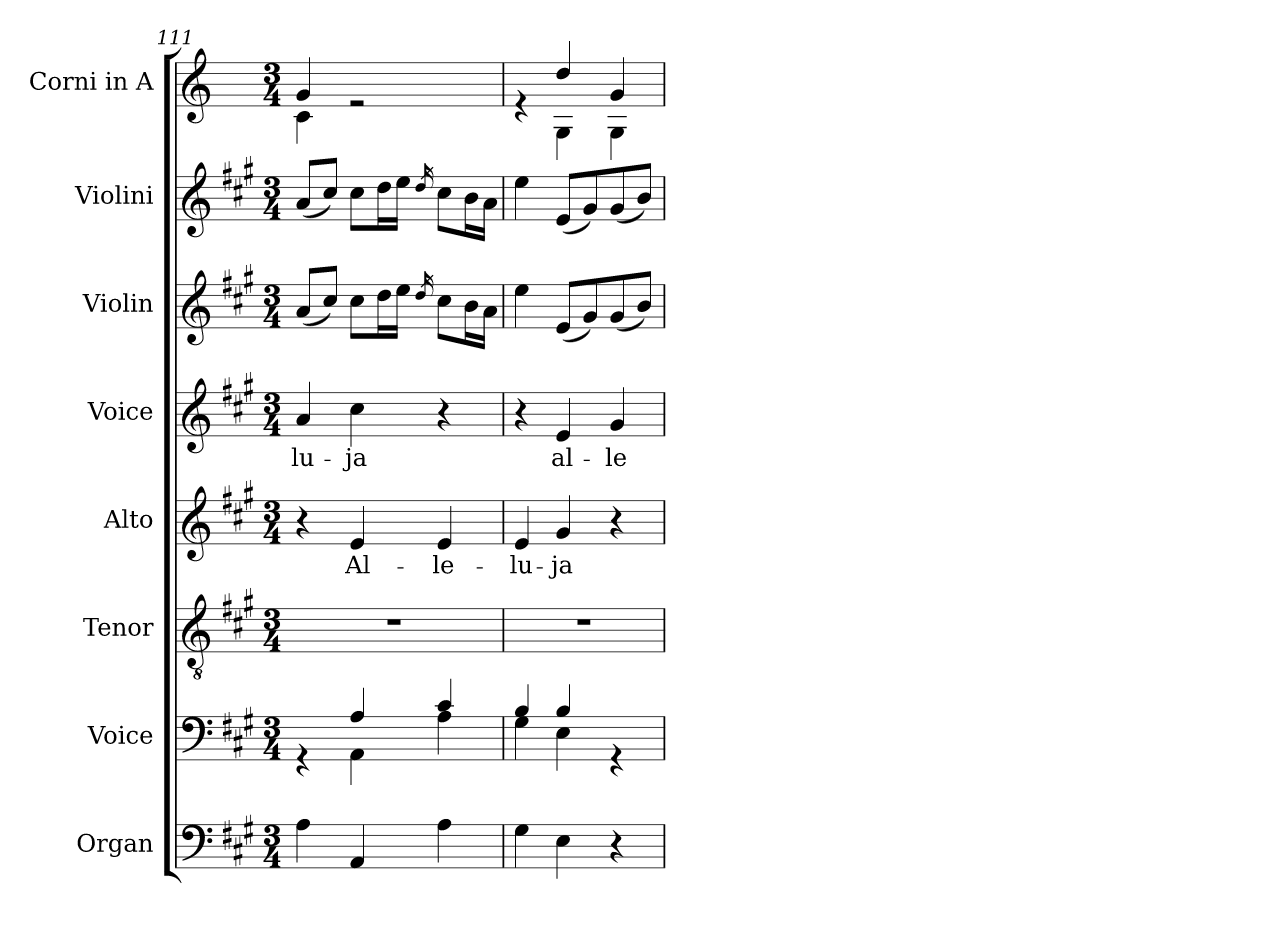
**kern	**kern	**kern	**kern	**text	**kern	**text	**kern	**kern	**kern
*part8	*part7	*part6	*part5	*part5	*part4	*part4	*part3	*part2	*part1
*staff8	*staff7	*staff6	*staff5	*staff5	*staff4	*staff4	*staff3	*staff2	*staff1
*I"Organ	*I"Voice	*I"Tenor	*I"Alto	*	*I"Voice	*	*I"Violin	*I"Violini	*I"Corni in A
*	*	*	*	*	*	*	*I'Vln	*I'Vln	*
*clefF4	*clefF4	*clefGv2	*clefG2	*	*clefG2	*	*clefG2	*clefG2	*clefG2
*	*	*	*	*	*	*	*	*	*ITrd2c3
*k[f#c#g#]	*k[f#c#g#]	*k[f#c#g#]	*k[f#c#g#]	*	*k[f#c#g#]	*	*k[f#c#g#]	*k[f#c#g#]	*k[f#c#g#]
*M3/4	*M3/4	*M3/4	*M3/4	*	*M3/4	*	*M3/4	*M3/4	*M3/4
=111	=111	=111	=111	=111	=111	=111	=111	=111	=111
*	*^	*	*	*	*	*	*	*	*
!	!	!	!	!	!	!	!LO:LY:b	!	!	!
*	*	*	*	*	*	*	*	*	*	*^
4A\	4rGG	4ryy	2.r	4r	.	4a/	-lu-	(8a/L	(8a/L	4e/	4A\
.	.	.	.	.	.	.	.	8cc#/J)	8cc#/J)	.	.
!	!	!	!	!	!LO:LY:b	!	!LO:LY:b	!	!	!	!
4AA/	4A/	4AA\	.	4e/	Al-	4cc#\	-ja	8cc#\L	8cc#\L	2re	2ryy
.	.	.	.	.	.	.	.	16dd\L	16dd\L	.	.
.	.	.	.	.	.	.	.	16ee\JJ	16ee\JJ	.	.
.	.	.	.	.	.	.	.	16qdd/	16qdd/	.	.
!	!	!	!	!	!LO:LY:b	!	!	!	!	!	!
4A\	4c#/	4A\	.	4e/	-le-	4r	.	8cc#\L	8cc#\L	.	.
.	.	.	.	.	.	.	.	16b\L	16b\L	.	.
.	.	.	.	.	.	.	.	16a\JJ	16a\JJ	.	.
=112	=112	=112	=112	=112	=112	=112	=112	=112	=112	=112	=112
!	!	!	!	!	!LO:LY:b	!	!	!	!	!	!
4G#\	4B/	4G#\	2.r	4e/	-lu-	4r	.	4ee\	4ee\	4re	4ryy
!	!	!	!	!	!LO:LY:b	!	!LO:LY:b	!	!	!	!
4E\	4B/	4E\	.	4g#/	-ja	4e/	al-	(8e/L	(8e/L	4b/	4E\
.	.	.	.	.	.	.	.	8g#/)	8g#/)	.	.
!	!	!	!	!	!	!	!LO:LY:b	!	!	!	!
4r	4rGG	4ryy	.	4r	.	4g#/	-le-	(8g#/	(8g#/	4e/	4E\
.	.	.	.	.	.	.	.	8b/J)	8b/J)	.	.
*	*v	*v	*	*	*	*	*	*	*	*v	*v
=	=	=	=	=	=	=	=	=	=
*-	*-	*-	*-	*-	*-	*-	*-	*-	*-
